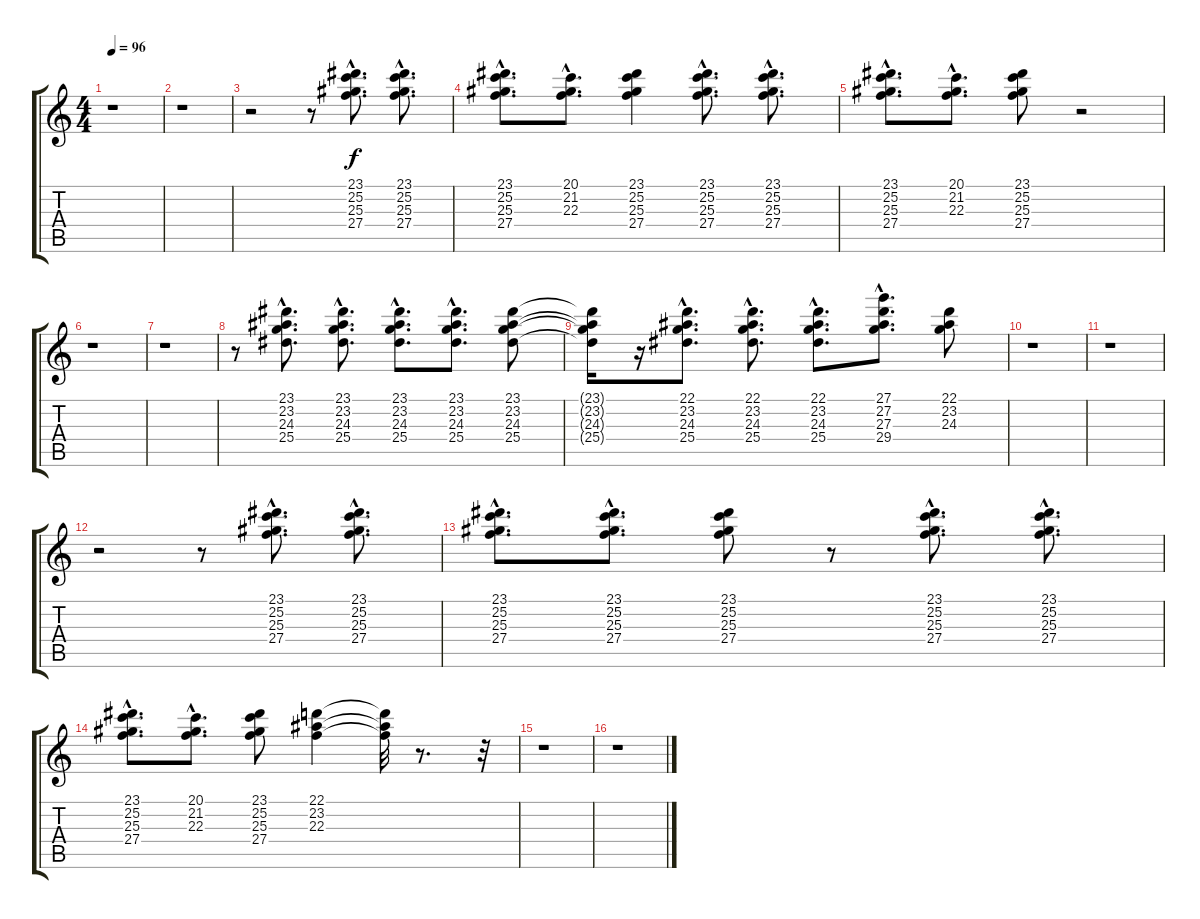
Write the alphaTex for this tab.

\track "" {instrument acousticgrandpiano}
\staff {score tabs}
\tuning (E4 B3 G3 D3 A2 E2) {hide}
\ts (4 4)
\tempo 96
\clef g2
\ks c
r.1{dy f instrument acousticgrandpiano} |
r.1 |
r.2 r.8 (23.1{hac} 25.2{hac} 25.3{hac} 27.4{hac}).8{d} (23.1{hac} 25.2{hac} 25.3{hac} 27.4{hac}).8{d} |
(23.1{hac} 25.2{hac} 25.3{hac} 27.4{hac}).8{d} (20.1{hac} 21.2{hac} 22.3{hac}).8{d} (23.1 25.2 25.3 27.4).4 (23.1{hac} 25.2{hac} 25.3{hac} 27.4{hac}).8{d} (23.1{hac} 25.2{hac} 25.3{hac} 27.4{hac}).8{d} |
(23.1{hac} 25.2{hac} 25.3{hac} 27.4{hac}).8{d} (20.1{hac} 21.2{hac} 22.3{hac}).8{d} (23.1 25.2 25.3 27.4).8 r.2 |
r.1 |
r.1 |
r.8 (23.1{hac} 23.2{hac} 24.3{hac} 25.4{hac}).8{d} (23.1{hac} 23.2{hac} 24.3{hac} 25.4{hac}).8{d} (23.1{hac} 23.2{hac} 24.3{hac} 25.4{hac}).8{d} (23.1{hac} 23.2{hac} 24.3{hac} 25.4{hac}).8{d} (23.1 23.2 24.3 25.4).8 |
(23.1{t} 23.2{t} 24.3{t} 25.4{t}).16 r.16 (22.1{hac} 23.2{hac} 24.3{hac} 25.4{hac}).8{d} (22.1{hac} 23.2{hac} 24.3{hac} 25.4{hac}).8{d} (22.1{hac} 23.2{hac} 24.3{hac} 25.4{hac}).8{d} (27.1{hac} 27.2{hac} 27.3{hac} 29.4{hac}).8{d} (22.1 23.2 24.3).8 |
r.1 |
r.1 |
r.2 r.8 (23.1{hac} 25.2{hac} 25.3{hac} 27.4{hac}).8{d} (23.1{hac} 25.2{hac} 25.3{hac} 27.4{hac}).8{d} |
(23.1{hac} 25.2{hac} 25.3{hac} 27.4{hac}).8{d} (23.1{hac} 25.2{hac} 25.3{hac} 27.4{hac}).8{d} (23.1 25.2 25.3 27.4).8 r.8 (23.1{hac} 25.2{hac} 25.3{hac} 27.4{hac}).8{d} (23.1{hac} 25.2{hac} 25.3{hac} 27.4{hac}).8{d} |
(23.1{hac} 25.2{hac} 25.3{hac} 27.4{hac}).8{d} (20.1{hac} 21.2{hac} 22.3{hac}).8{d} (23.1 25.2 25.3 27.4).8 (22.1 23.2 22.3).4 (22.1{t} 23.2{t} 22.3{t}).32 r.8{d} r.32 |
r.1 |
r.1
